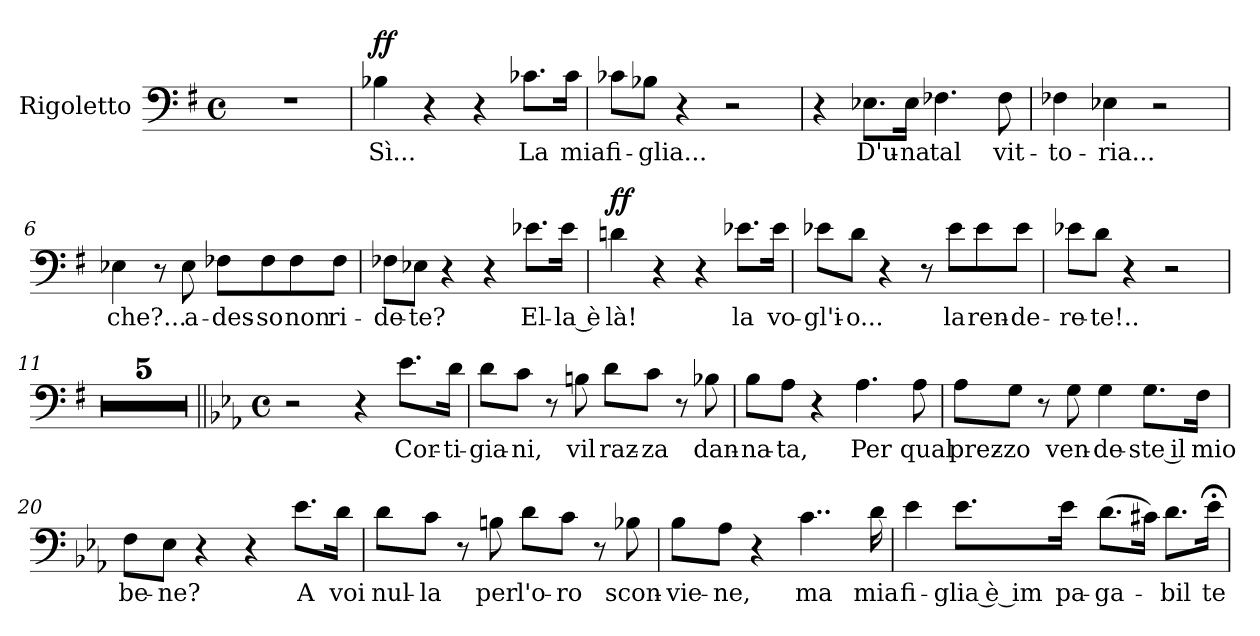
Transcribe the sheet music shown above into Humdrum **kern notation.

**kern	**text	**dynam
*part1	*part1	*part1
*staff1	*staff1	*staff1
*I"Rigoletto	*	*
*I'R.	*	*
*clefF4	*	*
*k[f#]	*	*
*M4/4	*	*
*met(c)	*	*
=1	=1	=1
1r	.	.
=2	=2	=2
!	!	!LO:DY:a
4B-X\	Sì...	ff
4r	.	.
4r	.	.
8.c-X\L	La	.
16c-\Jk	mia	.
=3	=3	=3
8c-X\L	fi-	.
8B-X\J	-glia...	.
4r	.	.
2r	.	.
!!LO:LB:g=z
=4	=4	=4
4r	.	.
8.E-X\L	D'u-	.
16E-\Jk	-na	.
4.F-X\	tal	.
8F-\	vit-	.
=5	=5	=5
4F-X\	-to-	.
4E-X\	-ria...	.
2r	.	.
=6	=6	=6
4E-X\	che?...	.
8r	.	.
8E-\	a-	.
8F-X\L	-des-	.
8F-\	-so	.
8F-\	non	.
8F-\J	ri-	.
!!LO:PB:g=z
=7	=7	=7
8F-X\L	-de-	.
8E-X\J	-te?	.
4r	.	.
4r	.	.
8.e-X\L	El-	.
16e-\Jk	la è	.
=8	=8	=8
!	!	!LO:DY:a
4dn\	là!	ff
4r	.	.
4r	.	.
8.e-X\L	la	.
16e-\Jk	vo-	.
=9	=9	=9
8e-X\L	-gl'i-	.
8d\J	-o...	.
4r	.	.
8r	.	.
8e-\L	la	.
8e-\	ren-	.
8e-\J	-de-	.
!!LO:PB:g=z
=10	=10	=10
8e-X\L	-re-	.
8d\J	-te!..	.
4r	.	.
2r	.	.
=11	=11	=11
1r	.	.
=12	=12	=12
1r	.	.
=13	=13	=13
1r	.	.
=14	=14	=14
1r	.	.
=15	=15	=15
1r;<	.	.
!!LO:PB:g=z
=16||	=16||	=16||
*k[b-e-a-]	*	*
*M4/4	*	*
*met(c)	*	*
2r	.	.
4r	.	.
8.e-\L	Cor-	.
16d\Jk	-ti-	.
!!LO:LB:g=z
=17	=17	=17
8d\L	-gia-	.
8c\J	-ni,	.
8r	.	.
8Bn\	vil	.
8d\L	raz-	.
8c\J	-za	.
8r	.	.
8B-X\	dan-	.
!!LO:PB:g=z
=18	=18	=18
8B-\L	-na-	.
8A-\J	-ta,	.
4r	.	.
4.A-\	Per	.
8A-\	qual	.
!!LO:LB:g=z
=19	=19	=19
8A-\L	prez-	.
8G\J	-zo	.
8r	.	.
8G\	ven-	.
4G\	-de-	.
8.G\L	ste il	.
16F\Jk	mio	.
!!LO:PB:g=z
=20	=20	=20
8F\L	be-	.
8E-\J	-ne?	.
4r	.	.
4r	.	.
8.e-\L	A	.
16d\Jk	voi	.
!!LO:LB:g=z
=21	=21	=21
8d\L	nul-	.
8c\J	-la	.
8r	.	.
8Bn\	per	.
8d\L	l'o-	.
8c\J	-ro	.
8r	.	.
8B-X\	scon-	.
!!LO:PB:g=z
=22	=22	=22
8B-\L	-vie-	.
8A-\J	-ne,	.
4r	.	.
4..c\	ma	.
16d\	mia	.
!!LO:LB:g=z
=23	=23	=23
4e-\	fi-	.
8.e-\L	glia è im	.
16e-\Jk	-pa-	.
(8.d\L	-ga-	.
16c#X\Jk)	.	.
8.d\L	-bil	.
16e-;<\Jk	te-	.
=	=	=
*-	*-	*-
